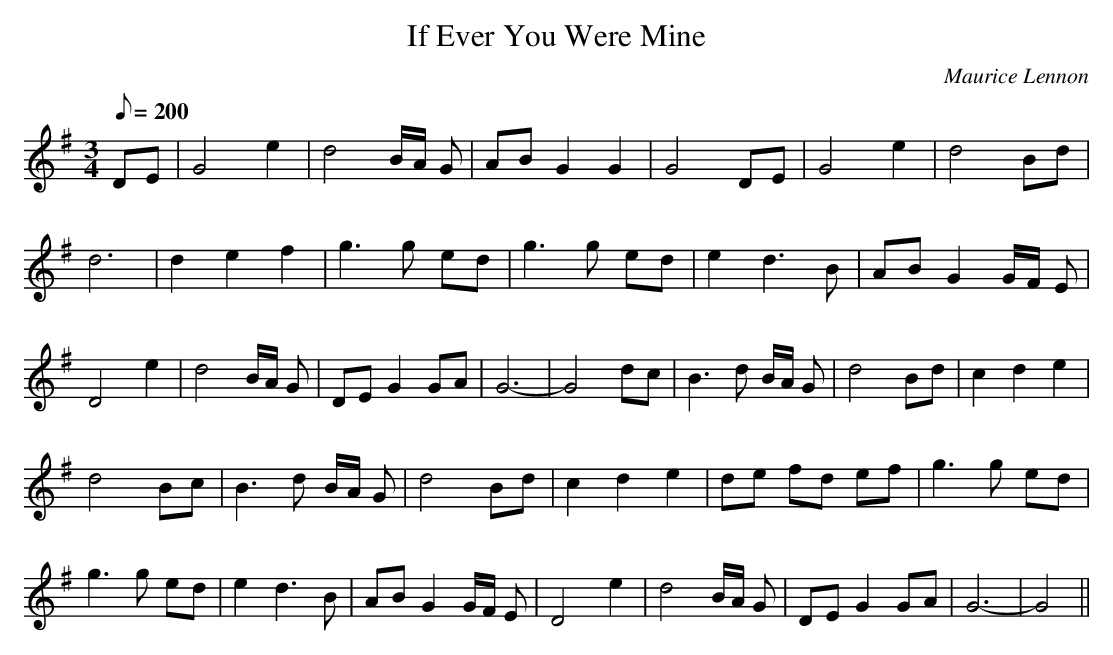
X:1
T:If Ever You Were Mine
C:Maurice Lennon
M:3/4
L:1/8
Q:200
K:G
DE|G4 e2|d4 B/A/ G|AB G2 G2|G4 DE|G4 e2|d4 Bd|
d6|d2 e2 f2|g3 g ed|g3 g ed|e2d3B|ABG2G/F/ E|
D4e2|d4B/A/ G|DE G2GA|G6-|G4dc|B3d B/A/ G|d4 Bd|c2d2e2|
d4 Bc|B3d B/A/ G|d4 Bd|c2d2e2|de fd ef|g3 g ed|
g3 g ed|e2 d3 B|ABG2G/F/ E|D4e2|d4B/A/ G|DE G2GA|G6-|G4||
